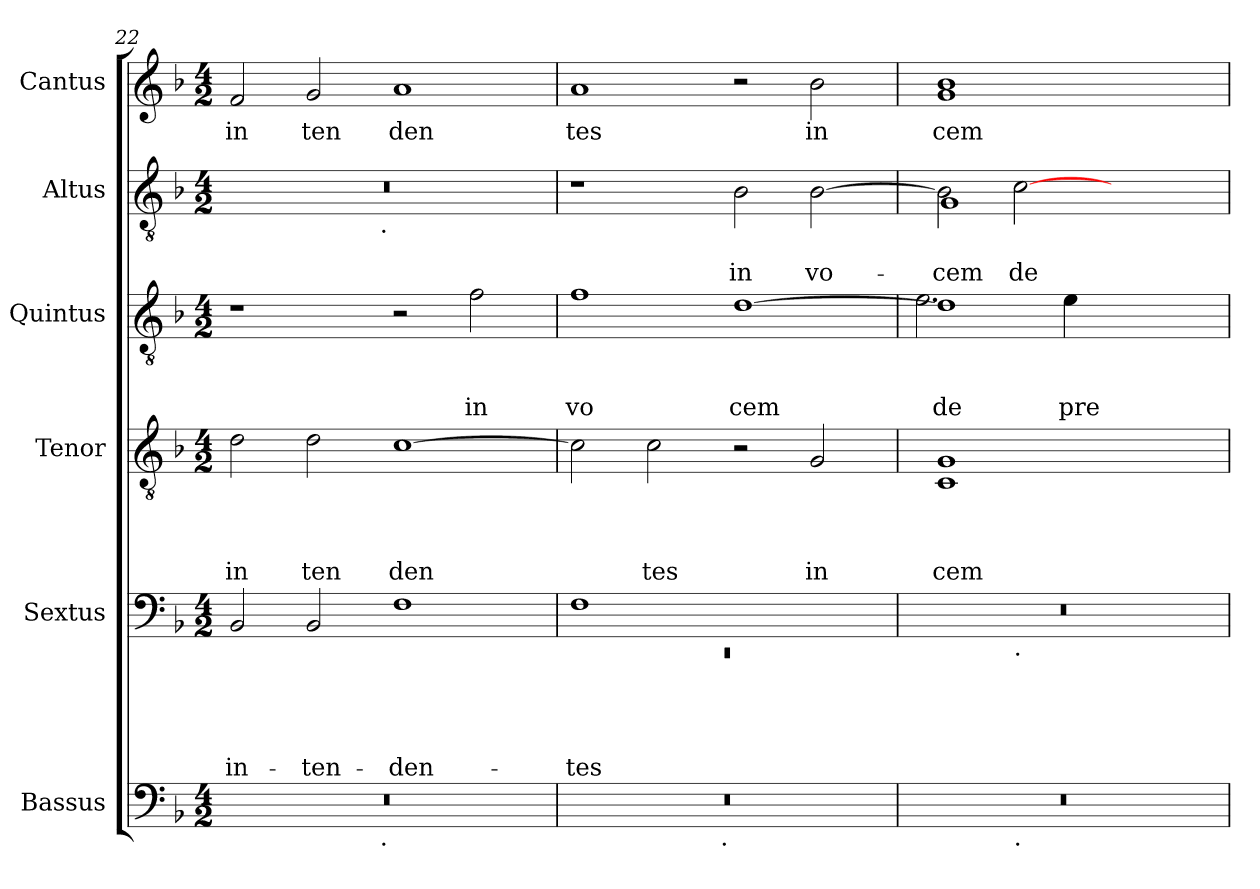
**kern	**kern	**text	**text	**text	**text	**text	**kern	**text	**text	**text	**text	**kern	**text	**text	**text	**kern	**text	**text	**kern	**text
*part6	*part5	*part5	*part5	*part5	*part5	*part5	*part4	*part4	*part4	*part4	*part4	*part3	*part3	*part3	*part3	*part2	*part2	*part2	*part1	*part1
*staff6	*staff5	*staff5	*staff5	*staff5	*staff5	*staff5	*staff4	*staff4	*staff4	*staff4	*staff4	*staff3	*staff3	*staff3	*staff3	*staff2	*staff2	*staff2	*staff1	*staff1
*I"Bassus	*I"Sextus	*	*	*	*	*	*I"Tenor	*	*	*	*	*I"Quintus	*	*	*	*I"Altus	*	*	*I"Cantus	*
*I'Bassus	*I'Sextus	*	*	*	*	*	*I'Tenor	*	*	*	*	*I'Quintus	*	*	*	*I'Altus	*	*	*I'Cantus	*
!!LO:LB:g=z
*clefF4	*clefF4	*	*	*	*	*	*clefGv2	*	*	*	*	*clefGv2	*	*	*	*clefGv2	*	*	*clefG2	*
*k[b-]	*k[b-]	*	*	*	*	*	*k[b-]	*	*	*	*	*k[b-]	*	*	*	*k[b-]	*	*	*k[b-]	*
*F:	*F:	*	*	*	*	*	*F:	*	*	*	*	*F:	*	*	*	*F:	*	*	*F:	*
*M4/2	*M4/2	*	*	*	*	*	*M4/2	*	*	*	*	*M4/2	*	*	*	*M4/2	*	*	*M4/2	*
=22	=22	=22	=22	=22	=22	=22	=22	=22	=22	=22	=22	=22	=22	=22	=22	=22	=22	=22	=22	=22
!	!	!	!	!	!	!LO:LY:b	!	!	!	!	!LO:LY:b	!	!	!	!	!	!	!	!	!LO:LY:b
*^	*	*	*	*	*	*	*	*	*	*	*	*	*	*	*	*^	*	*	*	*
0r	2ryy	2BB-/	.	.	.	.	in-	2d\	.	.	.	in	1r	.	.	.	0r	2ryy	.	.	2f/	in
!	!	!	!	!	!	!	!LO:LY:b	!	!	!	!	!LO:LY:b	!	!	!	!	!	!	!	!	!	!LO:LY:b
.	4...ryy	2BB-/	.	.	.	.	-ten-	2d\	.	.	.	ten	.	.	.	.	.	4...ryy	.	.	2g/	ten
!	!	!	!	!	!	!	!	!	!	!	!	!	!	!	!	!	!	!LO:TX:b:t=.	!	!	!	!
!	!LO:TX:b:t=.	!	!	!	!	!	!	!	!	!	!	!	!	!	!	!	!	!	!	!	!	!
.	1ryy	.	.	.	.	.	.	.	.	.	.	.	.	.	.	.	.	1ryy	.	.	.	.
!	!	!	!	!	!	!	!LO:LY:b	!	!	!	!	!LO:LY:b	!	!	!	!	!	!	!	!	!	!LO:LY:b
.	.	1F	.	.	.	.	-den-	[>1c	.	.	.	den	2r	.	.	.	.	.	.	.	1a	den
!	!	!	!	!	!	!	!	!	!	!	!	!	!	!	!	!LO:LY:b	!	!	!	!	!	!
.	.	.	.	.	.	.	.	.	.	.	.	.	2f\	.	.	in	.	.	.	.	.	.
.	32ryy	.	.	.	.	.	.	.	.	.	.	.	.	.	.	.	.	32ryy	.	.	.	.
=23	=23	=23	=23	=23	=23	=23	=23	=23	=23	=23	=23	=23	=23	=23	=23	=23	=23	=23	=23	=23	=23	=23
*	*	*^	*	*	*	*	*	*	*	*	*	*	*	*	*	*	*	*	*	*	*	*
!	!	!	!LO:N:vis=1	!	!	!	!	!LO:LY:b	!	!	!	!	!	!	!	!	!LO:LY:b	!	!	!	!	!	!LO:LY:b
*	*	*	*	*	*	*	*	*	*	*	*	*	*	*	*	*	*	*v	*v	*	*	*	*
0r	2ryy	1F	0rEE	.	.	.	.	-tes	2c\]	.	.	.	.	1f	.	.	vo	1r	.	.	1a	tes
!	!	!	!	!	!	!	!	!	!	!	!	!	!LO:LY:b	!	!	!	!	!	!	!	!	!
.	4...ryy	.	.	.	.	.	.	.	2c\	.	.	.	tes	.	.	.	.	.	.	.	.	.
!	!LO:TX:b:t=.	!	!	!	!	!	!	!	!	!	!	!	!	!	!	!	!	!	!	!	!	!
.	1ryy	.	.	.	.	.	.	.	.	.	.	.	.	.	.	.	.	.	.	.	.	.
!	!	!	!	!	!	!	!	!	!	!	!	!	!	!	!	!	!LO:LY:b	!	!	!LO:LY:b	!	!
.	.	1ryy	.	.	.	.	.	.	2r	.	.	.	.	[>1d	.	.	cem	2B-\	.	in	2r	.
!	!	!	!	!	!	!	!	!	!	!	!	!	!LO:LY:b	!	!	!	!	!	!	!LO:LY:b	!	!LO:LY:b
.	.	.	.	.	.	.	.	.	2G/	.	.	.	in	.	.	.	.	[>2B-\	.	vo-	2b-\	in
.	32ryy	.	.	.	.	.	.	.	.	.	.	.	.	.	.	.	.	.	.	.	.	.
=24	=24	=24	=24	=24	=24	=24	=24	=24	=24	=24	=24	=24	=24	=24	=24	=24	=24	=24	=24	=24	=24	=24
!	!	!	!	!	!	!	!	!	!	!	!	!	!LO:LY:b	!	!	!	!LO:LY:b	!	!	!LO:LY:b	!	!LO:LY:b
*	*	*	*	*	*	*	*	*	*	*	*	*	*	*^	*	*	*	*^	*	*	*	*
0r	2ryy	0r	2ryy	.	.	.	.	.	1C 1G	.	.	.	cem	1d]	2.e\	.	.	de	2B-\]	1G	.	-cem	1g 1b-	cem
!	!	!	!LO:TX:b:t=.	!	!	!	!	!	!	!	!	!	!	!	!	!	!	!	!	!	!	!	!	!
!	!LO:TX:b:t=.	!	!	!	!	!	!	!	!	!	!	!	!	!	!	!	!	!	!	!	!	!	!	!
!	!	!	!	!	!	!	!	!	!	!	!	!	!	!	!	!	!	!	!	!	!	!LO:LY:b	!	!
.	1.ryy	.	1.ryy	.	.	.	.	.	.	.	.	.	.	.	.	.	.	.	[>2c\	.	.	-de-	.	.
!	!	!	!	!	!	!	!	!	!	!	!	!	!	!	!	!	!	!LO:LY:b	!	!	!	!	!	!
.	.	.	.	.	.	.	.	.	.	.	.	.	.	.	4e\	.	.	pre	.	.	.	.	.	.
.	.	.	.	.	.	.	.	.	1ryy	.	.	.	.	1ryy	1ryy	.	.	.	1ryy	1ryy	.	.	1ryy	.
*v	*v	*	*	*	*	*	*	*	*	*	*	*	*	*v	*v	*	*	*	*v	*v	*	*	*	*
*	*v	*v	*	*	*	*	*	*	*	*	*	*	*	*	*	*	*	*	*	*	*
=	=	=	=	=	=	=	=	=	=	=	=	=	=	=	=	=	=	=	=	=
*-	*-	*-	*-	*-	*-	*-	*-	*-	*-	*-	*-	*-	*-	*-	*-	*-	*-	*-	*-	*-
